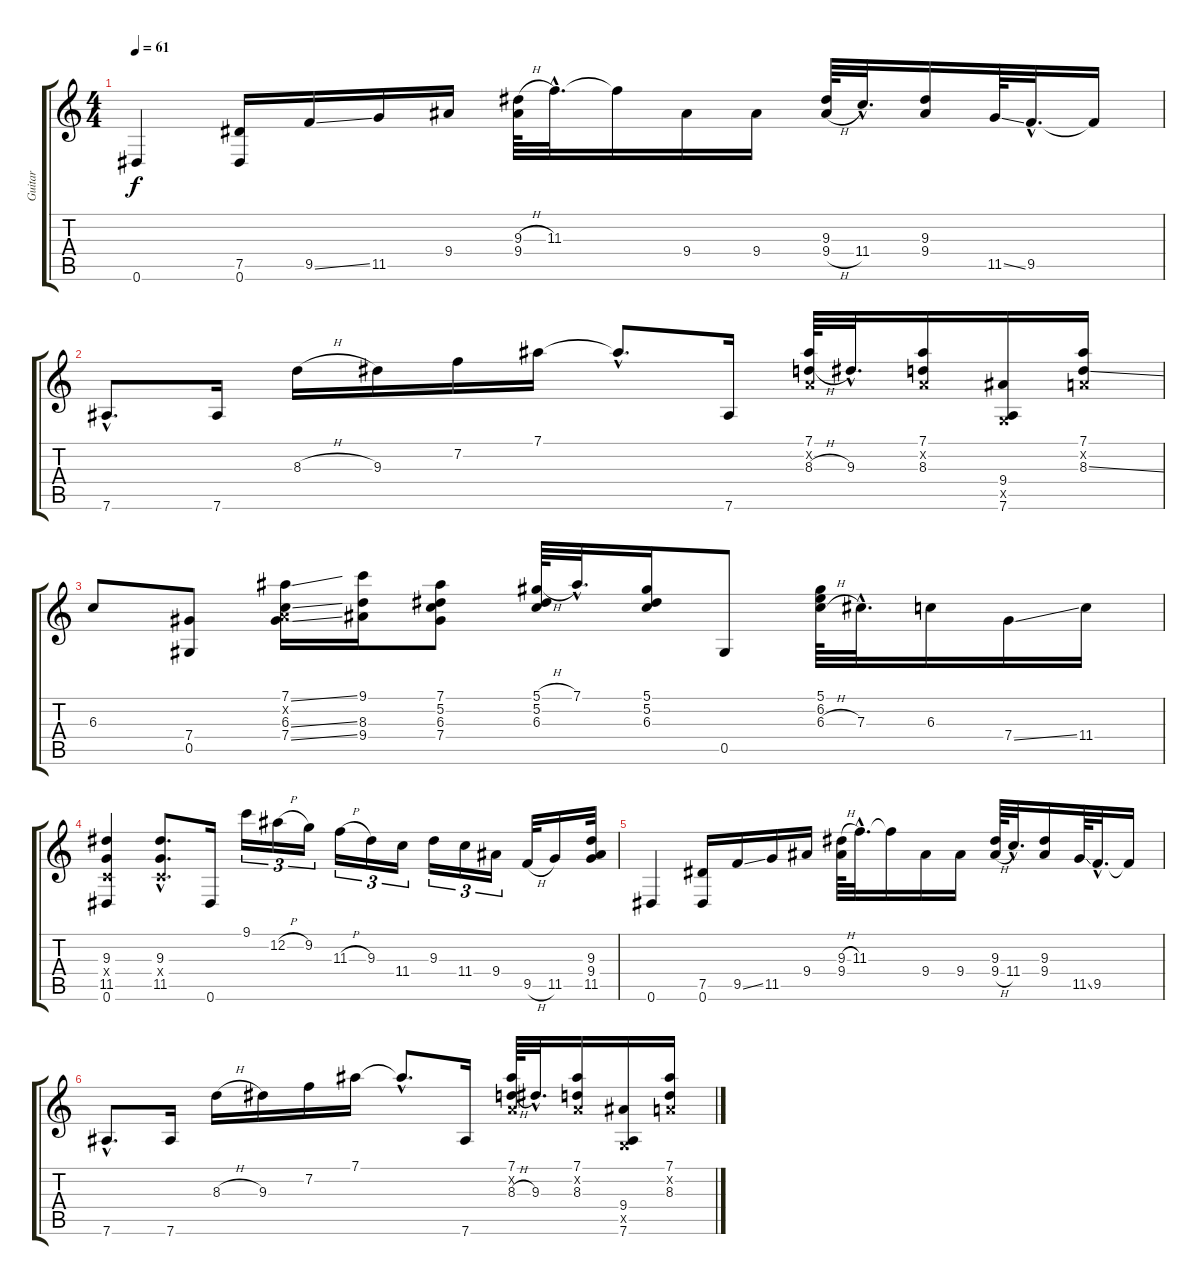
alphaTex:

\track ("Guitar" "Guitar") {instrument overdrivenguitar}
\staff {score tabs}
\tuning (Eb4 Bb3 Gb3 Db3 Ab2 Eb2) {hide}
\ts (4 4)
\tempo 61
\clef g2
\ks c
0.6.4{dy f instrument overdrivenguitar} (7.5 0.6).16 9.5{ss}.16 11.5.16 9.4.16 (9.3{h} 9.4).64 11.3{hac}.32{d} 11.3{t}.16 9.4.16 9.4.16 (9.3 9.4{h}).64 11.4{hac}.32{d} (9.3 9.4).16 11.5{ss}.64 9.5{hac}.32{d} 9.5{t}.16 |
7.6{hac}.8{d} 7.6.16 8.3{h}.16 9.3.16 7.2.16 7.1.16 7.1{hac t}.8{d} 7.6.16 (7.1 -1.2{x} 8.3{h}).64 9.3{hac}.32{d} (7.1 -1.2{x} 8.3).16 (9.4 -1.5{x} 7.6).16 (7.1 -1.2{x} 8.3{ss}).16 |
6.3.8 (7.4 0.5).8 (7.1{ss} -1.2{x} 6.3{ss} 7.4{ss}).16 (9.1 8.3 9.4).16 (7.1 5.2 6.3 7.4).8 (5.1{h} 5.2 6.3).64 7.1{hac}.32{d} (5.1 5.2 6.3).16 0.5.8 (5.1 6.2 6.3{h}).64 7.3{hac}.32{d} 6.3.16 7.4{ss}.16 11.4.16 |
(9.3 -1.4{x} 11.5 0.6).4 (9.3{hac} -1.4{hac x} 11.5{hac}).8{d} 0.6.16 9.1.16{tu (3 2)} 12.2{h}.16{tu (3 2)} 9.2.16{tu (3 2)} 11.3{h}.16{tu (3 2)} 9.3.16{tu (3 2)} 11.4.16{tu (3 2)} 9.3.16{tu (3 2)} 11.4.16{tu (3 2)} 9.4.16{tu (3 2)} 9.5{h}.32 11.5.16 (9.3 9.4 11.5).32 |
0.6.4 (7.5 0.6).16 9.5{ss}.16 11.5.16 9.4.16 (9.3{h} 9.4).64 11.3{hac}.32{d} 11.3{t}.16 9.4.16 9.4.16 (9.3 9.4{h}).64 11.4{hac}.32{d} (9.3 9.4).16 11.5{ss}.64 9.5{hac}.32{d} 9.5{t}.16 |
7.6{hac}.8{d} 7.6.16 8.3{h}.16 9.3.16 7.2.16 7.1.16 7.1{hac t}.8{d} 7.6.16 (7.1 -1.2{x} 8.3{h}).64 9.3{hac}.32{d} (7.1 -1.2{x} 8.3).16 (9.4 -1.5{x} 7.6).16 (7.1 -1.2{x} 8.3{ss}).16
